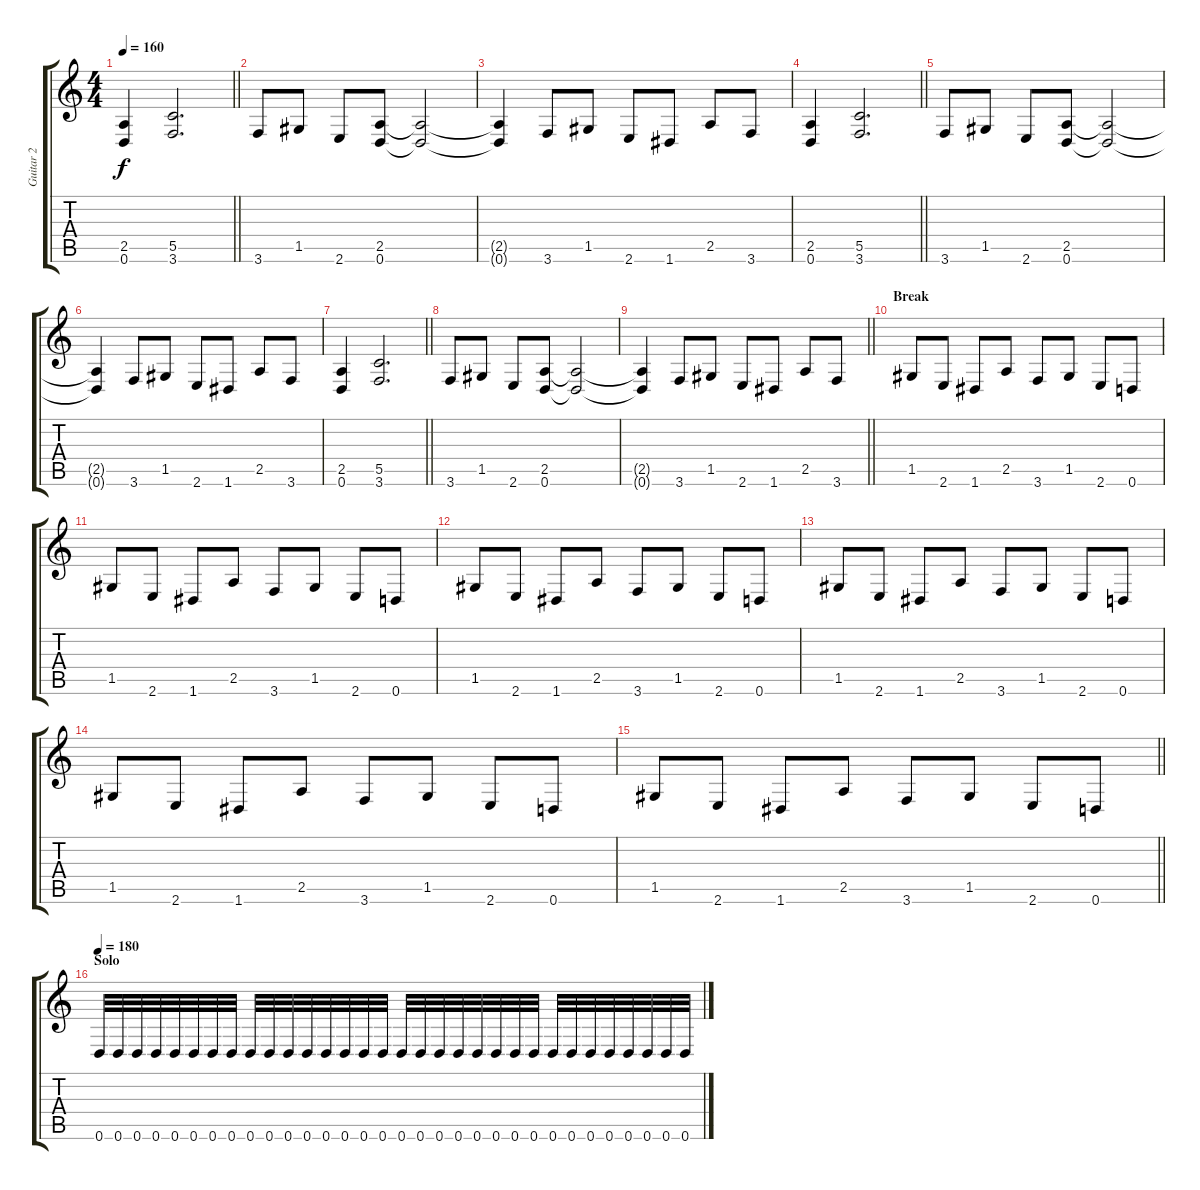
\track ("Guitar 2" "Guitar 2") {instrument distortionguitar}
\staff {score tabs}
\tuning (D4 A3 F3 C3 G2 D2) {hide}
\ts (4 4)
\tempo 160
\clef g2
\barLineRight lightlight
\ks c
(2.5 0.6).4{dy f} (5.5 3.6).2{d} |
3.6.8 1.5.8 2.6.8 (2.5 0.6).8 (2.5{t} 0.6{t}).2 |
(2.5{t} 0.6{t}).4 3.6.8 1.5.8 2.6.8 1.6.8 2.5.8 3.6.8 |
\barLineRight lightlight
(2.5 0.6).4 (5.5 3.6).2{d} |
3.6.8 1.5.8 2.6.8 (2.5 0.6).8 (2.5{t} 0.6{t}).2 |
(2.5{t} 0.6{t}).4 3.6.8 1.5.8 2.6.8 1.6.8 2.5.8 3.6.8 |
\barLineRight lightlight
(2.5 0.6).4 (5.5 3.6).2{d} |
3.6.8 1.5.8 2.6.8 (2.5 0.6).8 (2.5{t} 0.6{t}).2 |
\barLineRight lightlight
(2.5{t} 0.6{t}).4 3.6.8 1.5.8 2.6.8 1.6.8 2.5.8 3.6.8 |
\section ("" "Break")
1.5.8 2.6.8 1.6.8 2.5.8 3.6.8 1.5.8 2.6.8 0.6.8 |
1.5.8 2.6.8 1.6.8 2.5.8 3.6.8 1.5.8 2.6.8 0.6.8 |
1.5.8 2.6.8 1.6.8 2.5.8 3.6.8 1.5.8 2.6.8 0.6.8 |
1.5.8 2.6.8 1.6.8 2.5.8 3.6.8 1.5.8 2.6.8 0.6.8 |
1.5.8 2.6.8 1.6.8 2.5.8 3.6.8 1.5.8 2.6.8 0.6.8 |
\barLineRight lightlight
1.5.8 2.6.8 1.6.8 2.5.8 3.6.8 1.5.8 2.6.8 0.6.8 |
\section ("" "Solo")
\tempo 180
0.6.32 0.6.32 0.6.32 0.6.32 0.6.32 0.6.32 0.6.32 0.6.32 0.6.32 0.6.32 0.6.32 0.6.32 0.6.32 0.6.32 0.6.32 0.6.32 0.6.32 0.6.32 0.6.32 0.6.32 0.6.32 0.6.32 0.6.32 0.6.32 0.6.32 0.6.32 0.6.32 0.6.32 0.6.32 0.6.32 0.6.32 0.6.32
